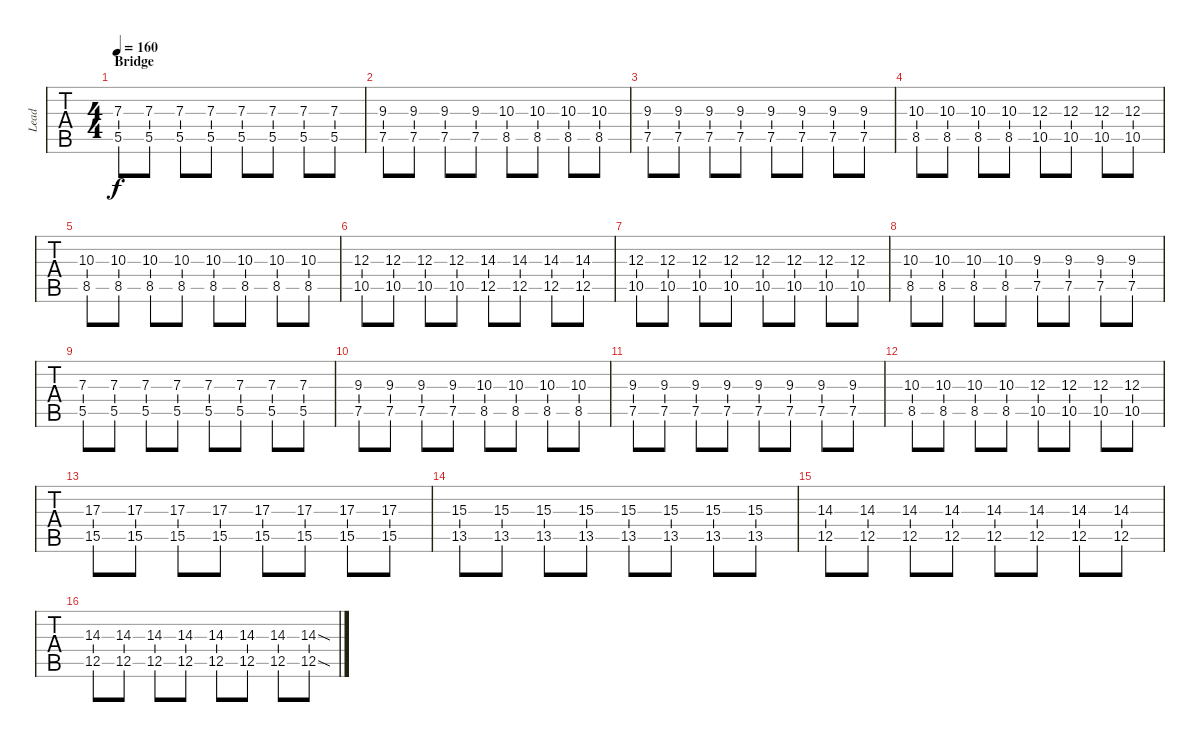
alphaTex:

\track ("Lead" "Lead") {instrument distortionguitar}
\staff {tabs}
\tuning (Eb4 Bb3 Gb3 Db3 Ab2 Db2) {hide}
\ts (4 4)
\section ("" "Bridge")
\tempo 160
\clef g2
\ks c
(7.3 5.5).8{dy f} (7.3 5.5).8 (7.3 5.5).8 (7.3 5.5).8 (7.3 5.5).8 (7.3 5.5).8 (7.3 5.5).8 (7.3 5.5).8 |
(9.3 7.5).8 (9.3 7.5).8 (9.3 7.5).8 (9.3 7.5).8 (10.3 8.5).8 (10.3 8.5).8 (10.3 8.5).8 (10.3 8.5).8 |
(9.3 7.5).8 (9.3 7.5).8 (9.3 7.5).8 (9.3 7.5).8 (9.3 7.5).8 (9.3 7.5).8 (9.3 7.5).8 (9.3 7.5).8 |
(10.3 8.5).8 (10.3 8.5).8 (10.3 8.5).8 (10.3 8.5).8 (12.3 10.5).8 (12.3 10.5).8 (12.3 10.5).8 (12.3 10.5).8 |
(10.3 8.5).8 (10.3 8.5).8 (10.3 8.5).8 (10.3 8.5).8 (10.3 8.5).8 (10.3 8.5).8 (10.3 8.5).8 (10.3 8.5).8 |
(12.3 10.5).8 (12.3 10.5).8 (12.3 10.5).8 (12.3 10.5).8 (14.3 12.5).8 (14.3 12.5).8 (14.3 12.5).8 (14.3 12.5).8 |
(12.3 10.5).8 (12.3 10.5).8 (12.3 10.5).8 (12.3 10.5).8 (12.3 10.5).8 (12.3 10.5).8 (12.3 10.5).8 (12.3 10.5).8 |
(10.3 8.5).8 (10.3 8.5).8 (10.3 8.5).8 (10.3 8.5).8 (9.3 7.5).8 (9.3 7.5).8 (9.3 7.5).8 (9.3 7.5).8 |
(7.3 5.5).8 (7.3 5.5).8 (7.3 5.5).8 (7.3 5.5).8 (7.3 5.5).8 (7.3 5.5).8 (7.3 5.5).8 (7.3 5.5).8 |
(9.3 7.5).8 (9.3 7.5).8 (9.3 7.5).8 (9.3 7.5).8 (10.3 8.5).8 (10.3 8.5).8 (10.3 8.5).8 (10.3 8.5).8 |
(9.3 7.5).8 (9.3 7.5).8 (9.3 7.5).8 (9.3 7.5).8 (9.3 7.5).8 (9.3 7.5).8 (9.3 7.5).8 (9.3 7.5).8 |
(10.3 8.5).8 (10.3 8.5).8 (10.3 8.5).8 (10.3 8.5).8 (12.3 10.5).8 (12.3 10.5).8 (12.3 10.5).8 (12.3 10.5).8 |
(17.3 15.5).8 (17.3 15.5).8 (17.3 15.5).8 (17.3 15.5).8 (17.3 15.5).8 (17.3 15.5).8 (17.3 15.5).8 (17.3 15.5).8 |
(15.3 13.5).8 (15.3 13.5).8 (15.3 13.5).8 (15.3 13.5).8 (15.3 13.5).8 (15.3 13.5).8 (15.3 13.5).8 (15.3 13.5).8 |
(14.3 12.5).8 (14.3 12.5).8 (14.3 12.5).8 (14.3 12.5).8 (14.3 12.5).8 (14.3 12.5).8 (14.3 12.5).8 (14.3 12.5).8 |
(14.3 12.5).8 (14.3 12.5).8 (14.3 12.5).8 (14.3 12.5).8 (14.3 12.5).8 (14.3 12.5).8 (14.3 12.5).8 (14.3{sod} 12.5{sod}).8
